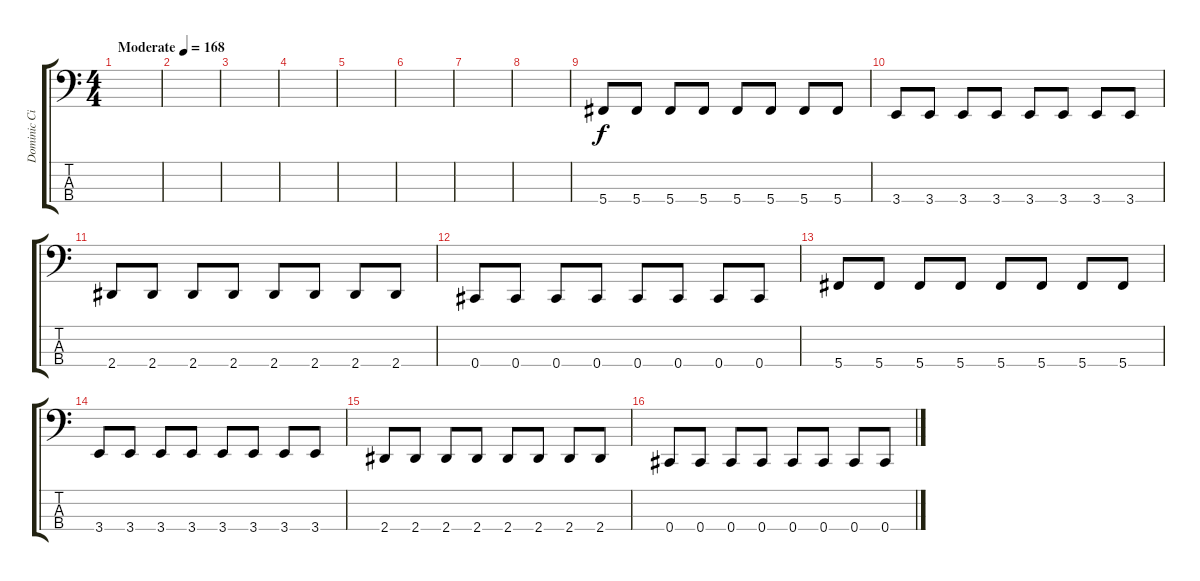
\track ("Dominic Cifarelli" "Dominic Ci") {instrument electricbasspick}
\staff {score tabs}
\tuning (Gb2 Db2 Ab1 Db1) {hide}
\ts (4 4)
\tempo (168 "Moderate")
\clef f4
\ks c
|
|
|
|
|
|
|
|
5.4.8 5.4.8 5.4.8 5.4.8 5.4.8 5.4.8 5.4.8 5.4.8 |
3.4.8 3.4.8 3.4.8 3.4.8 3.4.8 3.4.8 3.4.8 3.4.8 |
2.4.8 2.4.8 2.4.8 2.4.8 2.4.8 2.4.8 2.4.8 2.4.8 |
0.4.8 0.4.8 0.4.8 0.4.8 0.4.8 0.4.8 0.4.8 0.4.8 |
5.4.8 5.4.8 5.4.8 5.4.8 5.4.8 5.4.8 5.4.8 5.4.8 |
3.4.8 3.4.8 3.4.8 3.4.8 3.4.8 3.4.8 3.4.8 3.4.8 |
2.4.8 2.4.8 2.4.8 2.4.8 2.4.8 2.4.8 2.4.8 2.4.8 |
0.4.8 0.4.8 0.4.8 0.4.8 0.4.8 0.4.8 0.4.8 0.4.8
